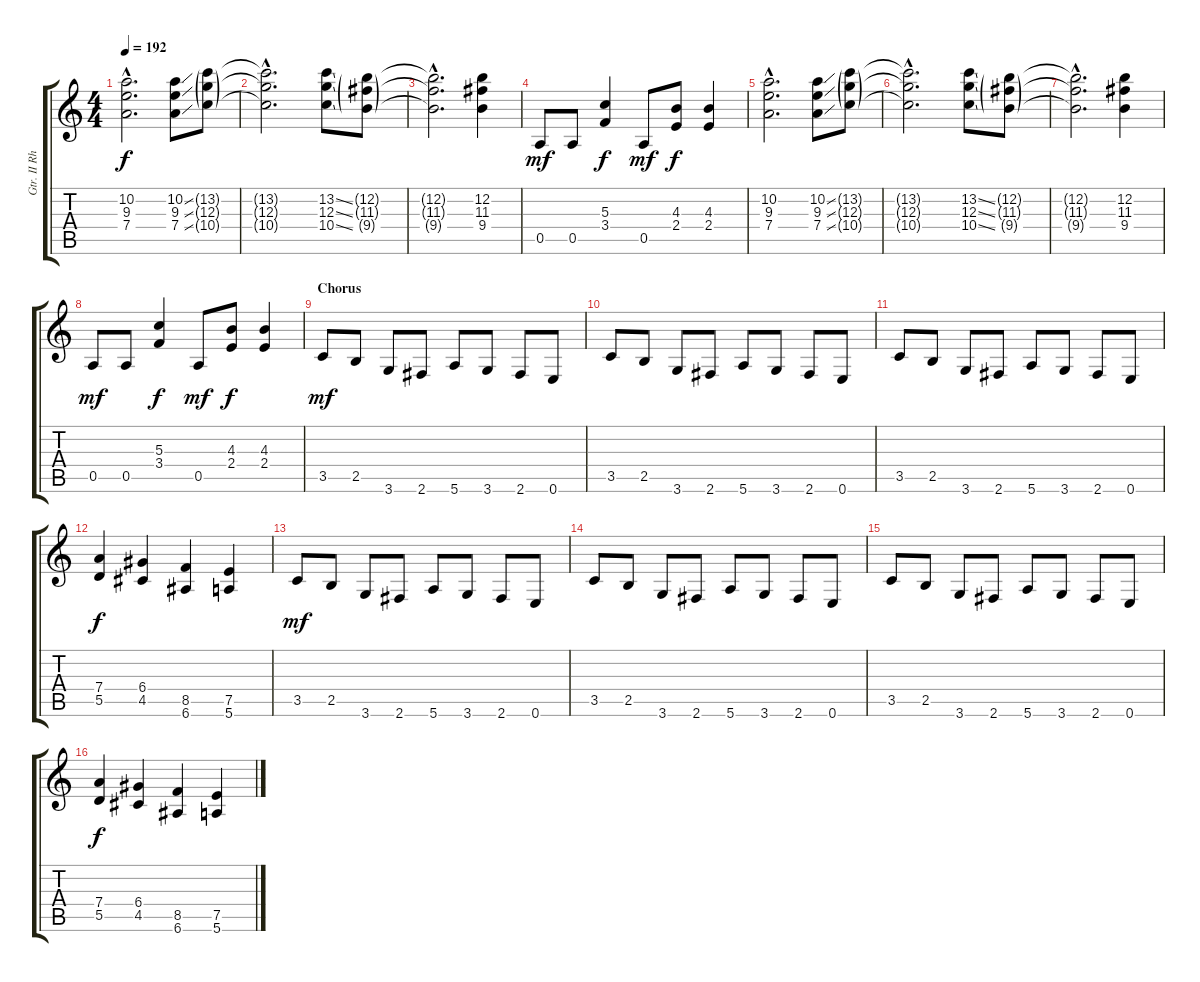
\track ("Gtr. II Rhytm" "Gtr. II Rh") {instrument overdrivenguitar}
\staff {score tabs}
\tuning (E4 B3 G3 D3 A2 E2) {hide}
\ts (4 4)
\tempo 192
\clef g2
\ks c
(10.2{hac} 9.3{hac} 7.4{hac}).2{d dy f} (10.2{ss} 9.3{ss} 7.4{ss}).8 (13.2{g} 12.3{g} 10.4{g}).8 |
(13.2{hac t} 12.3{hac t} 10.4{hac t}).2{d} (13.2{ss} 12.3{ss} 10.4{ss}).8 (12.2{g} 11.3{g} 9.4{g}).8 |
(12.2{hac t} 11.3{hac t} 9.4{hac t}).2{d} (12.2 11.3 9.4).4 |
0.5.8{dy mf} 0.5.8 (5.3 3.4).4{dy f} 0.5.8{dy mf} (4.3 2.4).8{dy f} (4.3 2.4).4 |
(10.2{hac} 9.3{hac} 7.4{hac}).2{d} (10.2{ss} 9.3{ss} 7.4{ss}).8 (13.2{g} 12.3{g} 10.4{g}).8 |
(13.2{hac t} 12.3{hac t} 10.4{hac t}).2{d} (13.2{ss} 12.3{ss} 10.4{ss}).8 (12.2{g} 11.3{g} 9.4{g}).8 |
(12.2{hac t} 11.3{hac t} 9.4{hac t}).2{d} (12.2 11.3 9.4).4 |
0.5.8{dy mf} 0.5.8 (5.3 3.4).4{dy f} 0.5.8{dy mf} (4.3 2.4).8{dy f} (4.3 2.4).4 |
\section ("" "Chorus")
3.5.8{dy mf} 2.5.8 3.6.8 2.6.8 5.6.8 3.6.8 2.6.8 0.6.8 |
3.5.8 2.5.8 3.6.8 2.6.8 5.6.8 3.6.8 2.6.8 0.6.8 |
3.5.8 2.5.8 3.6.8 2.6.8 5.6.8 3.6.8 2.6.8 0.6.8 |
(7.4 5.5).4{dy f} (6.4 4.5).4 (8.5 6.6).4 (7.5 5.6).4 |
3.5.8{dy mf} 2.5.8 3.6.8 2.6.8 5.6.8 3.6.8 2.6.8 0.6.8 |
3.5.8 2.5.8 3.6.8 2.6.8 5.6.8 3.6.8 2.6.8 0.6.8 |
3.5.8 2.5.8 3.6.8 2.6.8 5.6.8 3.6.8 2.6.8 0.6.8 |
(7.4 5.5).4{dy f} (6.4 4.5).4 (8.5 6.6).4 (7.5 5.6).4
